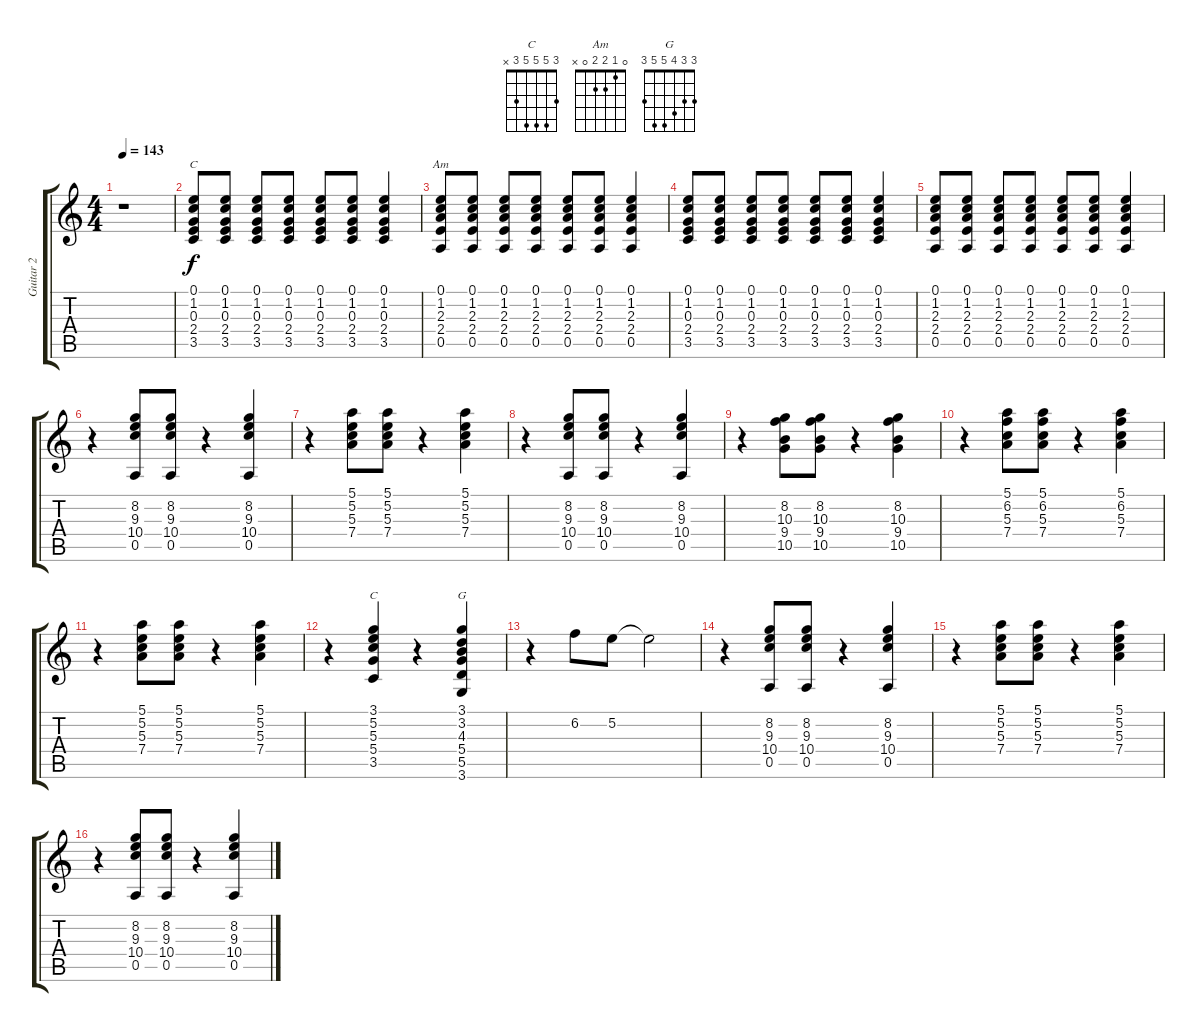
\track ("Guitar 2" "Guitar 2") {instrument electricguitarclean}
\staff {score tabs}
\tuning (E4 B3 G3 D3 A2 E2) {hide}
\chord ("C" 0 1 0 2 3 x)
\chord ("Am" 0 1 2 2 0 x)
\chord ("C" 3 5 5 5 3 x)
\chord ("G" 3 3 4 5 5 3)
\ts (4 4)
\tempo 143
\clef g2
\ks c
r.1{dy f instrument electricguitarclean} |
(0.1 1.2 0.3 2.4 3.5).8{ch "C"} (0.1 1.2 0.3 2.4 3.5).8 (0.1 1.2 0.3 2.4 3.5).8 (0.1 1.2 0.3 2.4 3.5).8 (0.1 1.2 0.3 2.4 3.5).8 (0.1 1.2 0.3 2.4 3.5).8 (0.1 1.2 0.3 2.4 3.5).4 |
(0.1 1.2 2.3 2.4 0.5).8{ch "Am"} (0.1 1.2 2.3 2.4 0.5).8 (0.1 1.2 2.3 2.4 0.5).8 (0.1 1.2 2.3 2.4 0.5).8 (0.1 1.2 2.3 2.4 0.5).8 (0.1 1.2 2.3 2.4 0.5).8 (0.1 1.2 2.3 2.4 0.5).4 |
(0.1 1.2 0.3 2.4 3.5).8 (0.1 1.2 0.3 2.4 3.5).8 (0.1 1.2 0.3 2.4 3.5).8 (0.1 1.2 0.3 2.4 3.5).8 (0.1 1.2 0.3 2.4 3.5).8 (0.1 1.2 0.3 2.4 3.5).8 (0.1 1.2 0.3 2.4 3.5).4 |
(0.1 1.2 2.3 2.4 0.5).8 (0.1 1.2 2.3 2.4 0.5).8 (0.1 1.2 2.3 2.4 0.5).8 (0.1 1.2 2.3 2.4 0.5).8 (0.1 1.2 2.3 2.4 0.5).8 (0.1 1.2 2.3 2.4 0.5).8 (0.1 1.2 2.3 2.4 0.5).4 |
r.4 (8.2 9.3 10.4 0.5).8 (8.2 9.3 10.4 0.5).8 r.4 (8.2 9.3 10.4 0.5).4 |
r.4 (5.1 5.2 5.3 7.4).8 (5.1 5.2 5.3 7.4).8 r.4 (5.1 5.2 5.3 7.4).4 |
r.4 (8.2 9.3 10.4 0.5).8 (8.2 9.3 10.4 0.5).8 r.4 (8.2 9.3 10.4 0.5).4 |
r.4 (8.2 10.3 9.4 10.5).8 (8.2 10.3 9.4 10.5).8 r.4 (8.2 10.3 9.4 10.5).4 |
r.4 (5.1 6.2 5.3 7.4).8 (5.1 6.2 5.3 7.4).8 r.4 (5.1 6.2 5.3 7.4).4 |
r.4 (5.1 5.2 5.3 7.4).8 (5.1 5.2 5.3 7.4).8 r.4 (5.1 5.2 5.3 7.4).4 |
r.4 (3.1 5.2 5.3 5.4 3.5).4{ch "C"} r.4 (3.1 3.2 4.3 5.4 5.5 3.6).4{ch "G"} |
r.4 6.2.8 5.2.8 5.2{t}.2 |
r.4 (8.2 9.3 10.4 0.5).8 (8.2 9.3 10.4 0.5).8 r.4 (8.2 9.3 10.4 0.5).4 |
r.4 (5.1 5.2 5.3 7.4).8 (5.1 5.2 5.3 7.4).8 r.4 (5.1 5.2 5.3 7.4).4 |
r.4 (8.2 9.3 10.4 0.5).8 (8.2 9.3 10.4 0.5).8 r.4 (8.2 9.3 10.4 0.5).4
